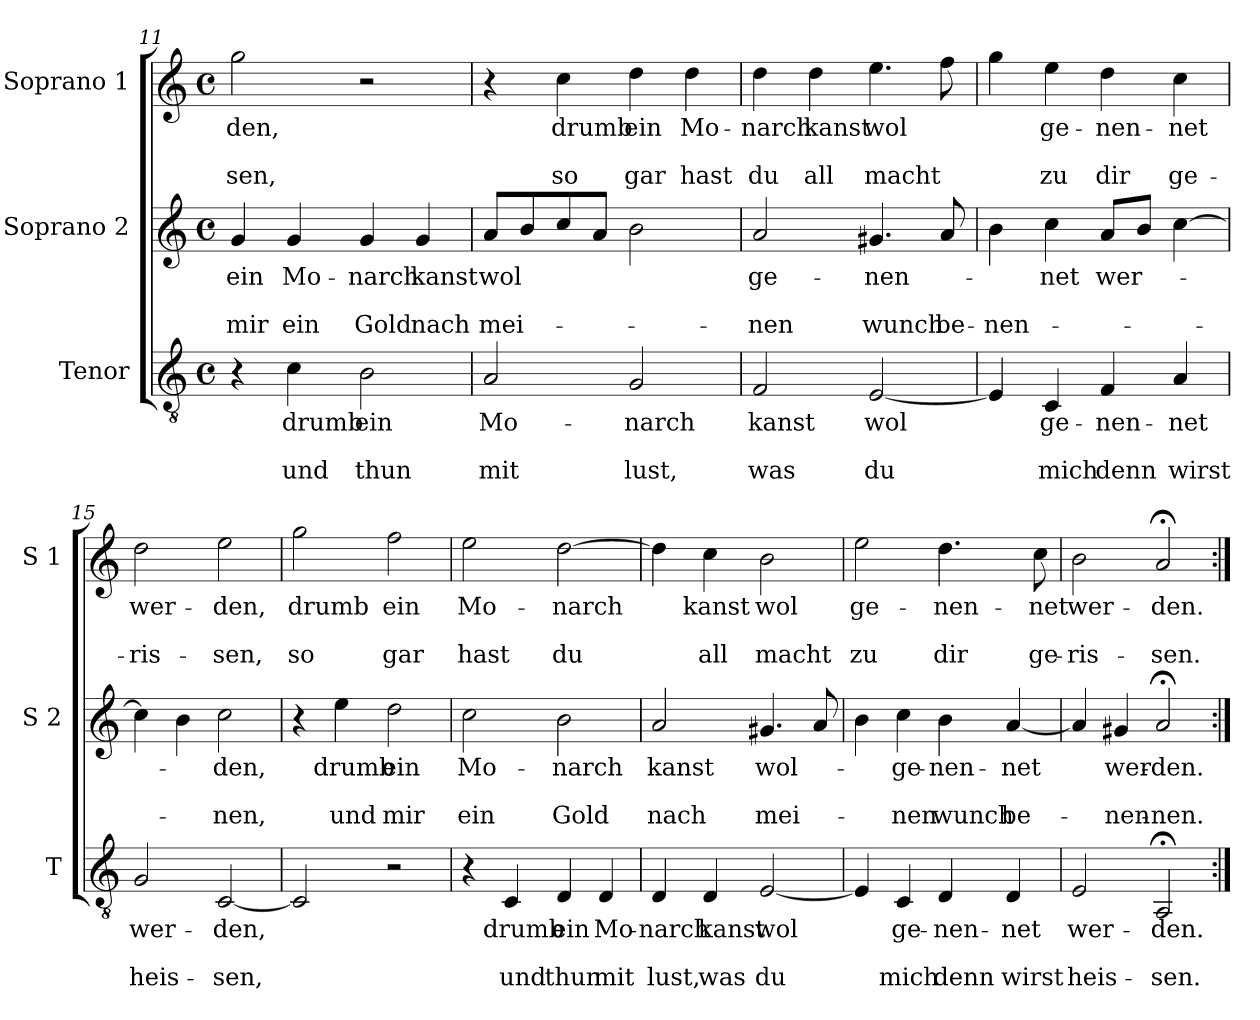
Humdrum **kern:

**kern	**text	**text	**text	**kern	**text	**text	**text	**kern	**text	**text	**text
*part3	*part3	*part3	*part3	*part2	*part2	*part2	*part2	*part1	*part1	*part1	*part1
*staff3	*staff3	*staff3	*staff3	*staff2	*staff2	*staff2	*staff2	*staff1	*staff1	*staff1	*staff1
*I"Tenor	*	*	*	*I"Soprano 2	*	*	*	*I"Soprano 1	*	*	*
*I'T	*	*	*	*I'S 2	*	*	*	*I'S 1	*	*	*
!!LO:PB:g=z
*clefGv2	*	*	*	*clefG2	*	*	*	*clefG2	*	*	*
*k[]	*	*	*	*k[]	*	*	*	*k[]	*	*	*
*C:	*	*	*	*C:	*	*	*	*C:	*	*	*
*M4/4	*	*	*	*M4/4	*	*	*	*M4/4	*	*	*
*met(c)	*	*	*	*met(c)	*	*	*	*met(c)	*	*	*
=11	=11	=11	=11	=11	=11	=11	=11	=11	=11	=11	=11
!	!	!	!	!	!LO:LY:b	!	!LO:LY:b	!	!LO:LY:b	!	!LO:LY:b
4r	.	.	.	4g/	ein	.	mir	2gg\	-den,	.	-sen,
!	!LO:LY:b	!	!LO:LY:b	!	!LO:LY:b	!	!LO:LY:b	!	!	!	!
4c\	drumb	.	und	4g/	Mo-	.	ein	.	.	.	.
!	!LO:LY:b	!	!LO:LY:b	!	!LO:LY:b	!	!LO:LY:b	!	!	!	!
2B\	ein	.	thun	4g/	-narch	.	Gold	2r	.	.	.
!	!	!	!	!	!LO:LY:b	!	!LO:LY:b	!	!	!	!
.	.	.	.	4g/	kanst	.	nach	.	.	.	.
=12	=12	=12	=12	=12	=12	=12	=12	=12	=12	=12	=12
!	!LO:LY:b	!	!LO:LY:b	!	!LO:LY:b	!	!LO:LY:b	!	!	!	!
2A/	Mo-	.	mit	8a/L	wol	.	mei-	4r	.	.	.
.	.	.	.	8b/	.	.	.	.	.	.	.
!	!	!	!	!	!	!	!	!	!LO:LY:b	!	!LO:LY:b
.	.	.	.	8cc/	.	.	.	4cc\	drumb	.	so
.	.	.	.	8a/J	.	.	.	.	.	.	.
!	!LO:LY:b	!	!LO:LY:b	!	!	!	!	!	!LO:LY:b	!	!LO:LY:b
2G/	-narch	.	lust,	2b\	.	.	.	4dd\	ein	.	gar
!	!	!	!	!	!	!	!	!	!LO:LY:b	!	!LO:LY:b
.	.	.	.	.	.	.	.	4dd\	Mo-	.	hast
=13	=13	=13	=13	=13	=13	=13	=13	=13	=13	=13	=13
!	!LO:LY:b	!	!LO:LY:b	!	!LO:LY:b	!	!LO:LY:b	!	!LO:LY:b	!	!LO:LY:b
2F/	kanst	.	was	2a/	ge-	.	-nen	4dd\	-narch	.	du
!	!	!	!	!	!	!	!	!	!LO:LY:b	!	!LO:LY:b
.	.	.	.	.	.	.	.	4dd\	kanst	.	all
!	!LO:LY:b	!	!LO:LY:b	!	!LO:LY:b	!	!LO:LY:b	!	!LO:LY:b	!	!LO:LY:b
[2E/	wol	.	du	4.g#X/	-nen-	.	wunch	4.ee\	wol	.	macht
!	!	!	!	!	!	!	!LO:LY:b	!	!	!	!
.	.	.	.	8a/	.	.	be-	8ff\	.	.	.
=14	=14	=14	=14	=14	=14	=14	=14	=14	=14	=14	=14
!	!	!	!	!	!	!	!LO:LY:b	!	!	!	!
4E/]	.	.	.	4b\	.	.	-nen-	4gg\	.	.	.
!	!LO:LY:b	!	!LO:LY:b	!	!LO:LY:b	!	!	!	!LO:LY:b	!	!LO:LY:b
4C/	ge-	.	mich	4cc\	-net	.	.	4ee\	ge-	.	zu
!	!LO:LY:b	!	!LO:LY:b	!	!LO:LY:b	!	!	!	!LO:LY:b	!	!LO:LY:b
4F/	-nen-	.	denn	8a/L	wer-	.	.	4dd\	-nen-	.	dir
.	.	.	.	8b/J	.	.	.	.	.	.	.
!	!LO:LY:b	!	!LO:LY:b	!	!	!	!	!	!LO:LY:b	!	!LO:LY:b
4A/	-net	.	wirst	[4cc\	.	.	.	4cc\	-net	.	ge-
=15	=15	=15	=15	=15	=15	=15	=15	=15	=15	=15	=15
!	!LO:LY:b	!	!LO:LY:b	!	!	!	!	!	!LO:LY:b	!	!LO:LY:b
2G/	wer-	.	heis-	4cc\]	.	.	.	2dd\	wer-	.	-ris-
.	.	.	.	4b\	.	.	.	.	.	.	.
!	!LO:LY:b	!	!LO:LY:b	!	!LO:LY:b	!	!LO:LY:b	!	!LO:LY:b	!	!LO:LY:b
[2C/	-den,	.	-sen,	2cc\	-den,	.	-nen,	2ee\	-den,	.	-sen,
!!LO:LB:g=z
=16	=16	=16	=16	=16	=16	=16	=16	=16	=16	=16	=16
!	!	!	!	!	!	!	!	!	!LO:LY:b	!	!LO:LY:b
2C/]	.	.	.	4r	.	.	.	2gg\	drumb	.	so
!	!	!	!	!	!LO:LY:b	!	!LO:LY:b	!	!	!	!
.	.	.	.	4ee\	drumb	.	und	.	.	.	.
!	!	!	!	!	!LO:LY:b	!	!LO:LY:b	!	!LO:LY:b	!	!LO:LY:b
2r	.	.	.	2dd\	ein	.	mir	2ff\	ein	.	gar
=17	=17	=17	=17	=17	=17	=17	=17	=17	=17	=17	=17
!	!	!	!	!	!LO:LY:b	!	!LO:LY:b	!	!LO:LY:b	!	!LO:LY:b
4r	.	.	.	2cc\	Mo-	.	ein	2ee\	Mo-	.	hast
!	!LO:LY:b	!	!LO:LY:b	!	!	!	!	!	!	!	!
4C/	drumb	.	und	.	.	.	.	.	.	.	.
!	!LO:LY:b	!	!LO:LY:b	!	!LO:LY:b	!	!LO:LY:b	!	!LO:LY:b	!	!LO:LY:b
4D/	ein	.	thun	2b\	-narch	.	Gold	[2dd\	-narch	.	du
!	!LO:LY:b	!	!LO:LY:b	!	!	!	!	!	!	!	!
4D/	Mo-	.	mit	.	.	.	.	.	.	.	.
=18	=18	=18	=18	=18	=18	=18	=18	=18	=18	=18	=18
!	!LO:LY:b	!	!LO:LY:b	!	!LO:LY:b	!	!LO:LY:b	!	!	!	!
4D/	-narch	.	lust,	2a/	kanst	.	nach	4dd\]	.	.	.
!	!LO:LY:b	!	!LO:LY:b	!	!	!	!	!	!LO:LY:b	!	!LO:LY:b
4D/	kanst	.	was	.	.	.	.	4cc\	kanst	.	all
!	!LO:LY:b	!	!LO:LY:b	!	!LO:LY:b	!	!LO:LY:b	!	!LO:LY:b	!	!LO:LY:b
[2E/	wol	.	du	4.g#X/	wol-	.	mei-	2b\	wol	.	macht
.	.	.	.	8a/	.	.	.	.	.	.	.
=19	=19	=19	=19	=19	=19	=19	=19	=19	=19	=19	=19
!	!	!	!	!	!	!	!	!	!LO:LY:b	!	!LO:LY:b
4E/]	.	.	.	4b\	.	.	.	2ee\	ge-	.	zu
!	!LO:LY:b	!	!LO:LY:b	!	!LO:LY:b	!	!LO:LY:b	!	!	!	!
4C/	ge-	.	mich	4cc\	-ge-	.	-nen	.	.	.	.
!	!LO:LY:b	!	!LO:LY:b	!	!LO:LY:b	!	!LO:LY:b	!	!LO:LY:b	!	!LO:LY:b
4D/	-nen-	.	denn	4b\	-nen-	.	wunch	4.dd\	-nen-	.	dir
!	!LO:LY:b	!	!LO:LY:b	!	!LO:LY:b	!	!LO:LY:b	!	!	!	!
4D/	-net	.	wirst	[4a/	-net	.	be-	.	.	.	.
!	!	!	!	!	!	!	!	!	!LO:LY:b	!	!LO:LY:b
.	.	.	.	.	.	.	.	8cc\	-net	.	ge-
=20	=20	=20	=20	=20	=20	=20	=20	=20	=20	=20	=20
!	!LO:LY:b	!	!LO:LY:b	!	!	!	!	!	!LO:LY:b	!	!LO:LY:b
2E/	wer-	.	heis-	4a/]	.	.	.	2b\	wer-	.	-ris-
!	!	!	!	!	!LO:LY:b	!	!LO:LY:b	!	!	!	!
.	.	.	.	4g#X/	wer-	.	-nen-	.	.	.	.
!	!LO:LY:b	!	!LO:LY:b	!	!LO:LY:b	!	!LO:LY:b	!	!LO:LY:b	!	!LO:LY:b
2AA;</	-den.	.	-sen.	2a;</	-den.	.	-nen.	2a;</	-den.	.	-sen.
=:|!	=:|!	=:|!	=:|!	=:|!	=:|!	=:|!	=:|!	=:|!	=:|!	=:|!	=:|!
*-	*-	*-	*-	*-	*-	*-	*-	*-	*-	*-	*-
